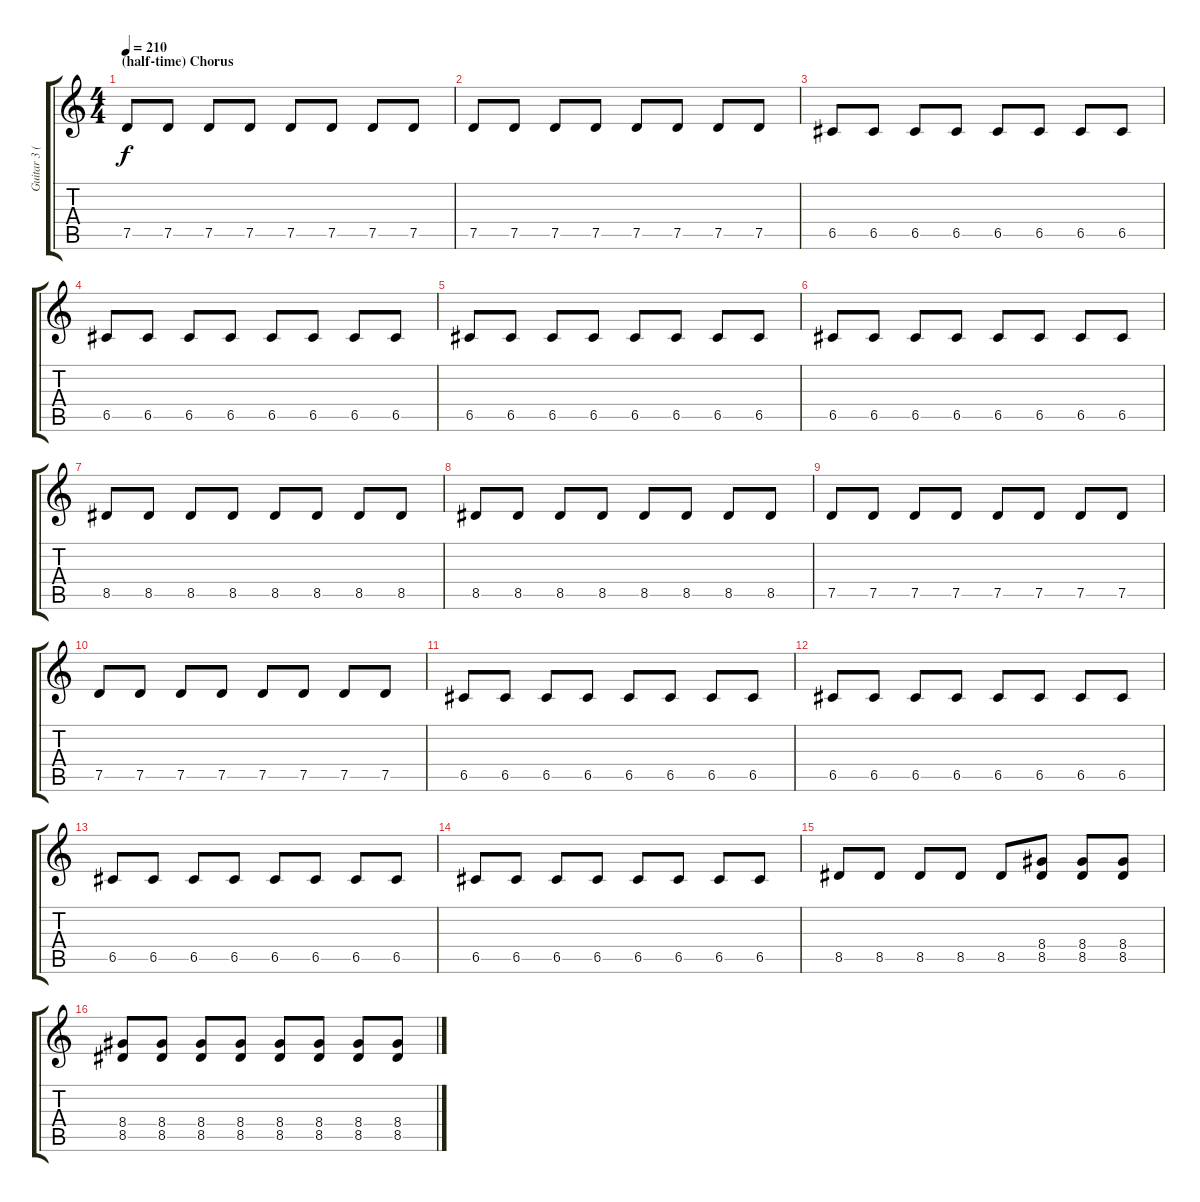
\track ("Guitar 3 (overdrive)" "Guitar 3 (") {instrument overdrivenguitar}
\staff {score tabs}
\tuning (D4 A3 F3 C3 G2 C2) {hide}
\ts (4 4)
\section ("" "(half-time) Chorus")
\tempo 210
\clef g2
\ks c
7.5.8{dy f} 7.5.8 7.5.8 7.5.8 7.5.8 7.5.8 7.5.8 7.5.8 |
7.5.8 7.5.8 7.5.8 7.5.8 7.5.8 7.5.8 7.5.8 7.5.8 |
6.5.8 6.5.8 6.5.8 6.5.8 6.5.8 6.5.8 6.5.8 6.5.8 |
6.5.8 6.5.8 6.5.8 6.5.8 6.5.8 6.5.8 6.5.8 6.5.8 |
6.5.8 6.5.8 6.5.8 6.5.8 6.5.8 6.5.8 6.5.8 6.5.8 |
6.5.8 6.5.8 6.5.8 6.5.8 6.5.8 6.5.8 6.5.8 6.5.8 |
8.5.8 8.5.8 8.5.8 8.5.8 8.5.8 8.5.8 8.5.8 8.5.8 |
8.5.8 8.5.8 8.5.8 8.5.8 8.5.8 8.5.8 8.5.8 8.5.8 |
7.5.8 7.5.8 7.5.8 7.5.8 7.5.8 7.5.8 7.5.8 7.5.8 |
7.5.8 7.5.8 7.5.8 7.5.8 7.5.8 7.5.8 7.5.8 7.5.8 |
6.5.8 6.5.8 6.5.8 6.5.8 6.5.8 6.5.8 6.5.8 6.5.8 |
6.5.8 6.5.8 6.5.8 6.5.8 6.5.8 6.5.8 6.5.8 6.5.8 |
6.5.8 6.5.8 6.5.8 6.5.8 6.5.8 6.5.8 6.5.8 6.5.8 |
6.5.8 6.5.8 6.5.8 6.5.8 6.5.8 6.5.8 6.5.8 6.5.8 |
8.5.8 8.5.8 8.5.8 8.5.8 8.5.8 (8.4 8.5).8 (8.4 8.5).8 (8.4 8.5).8 |
(8.4 8.5).8 (8.4 8.5).8 (8.4 8.5).8 (8.4 8.5).8 (8.4 8.5).8 (8.4 8.5).8 (8.4 8.5).8 (8.4 8.5).8
